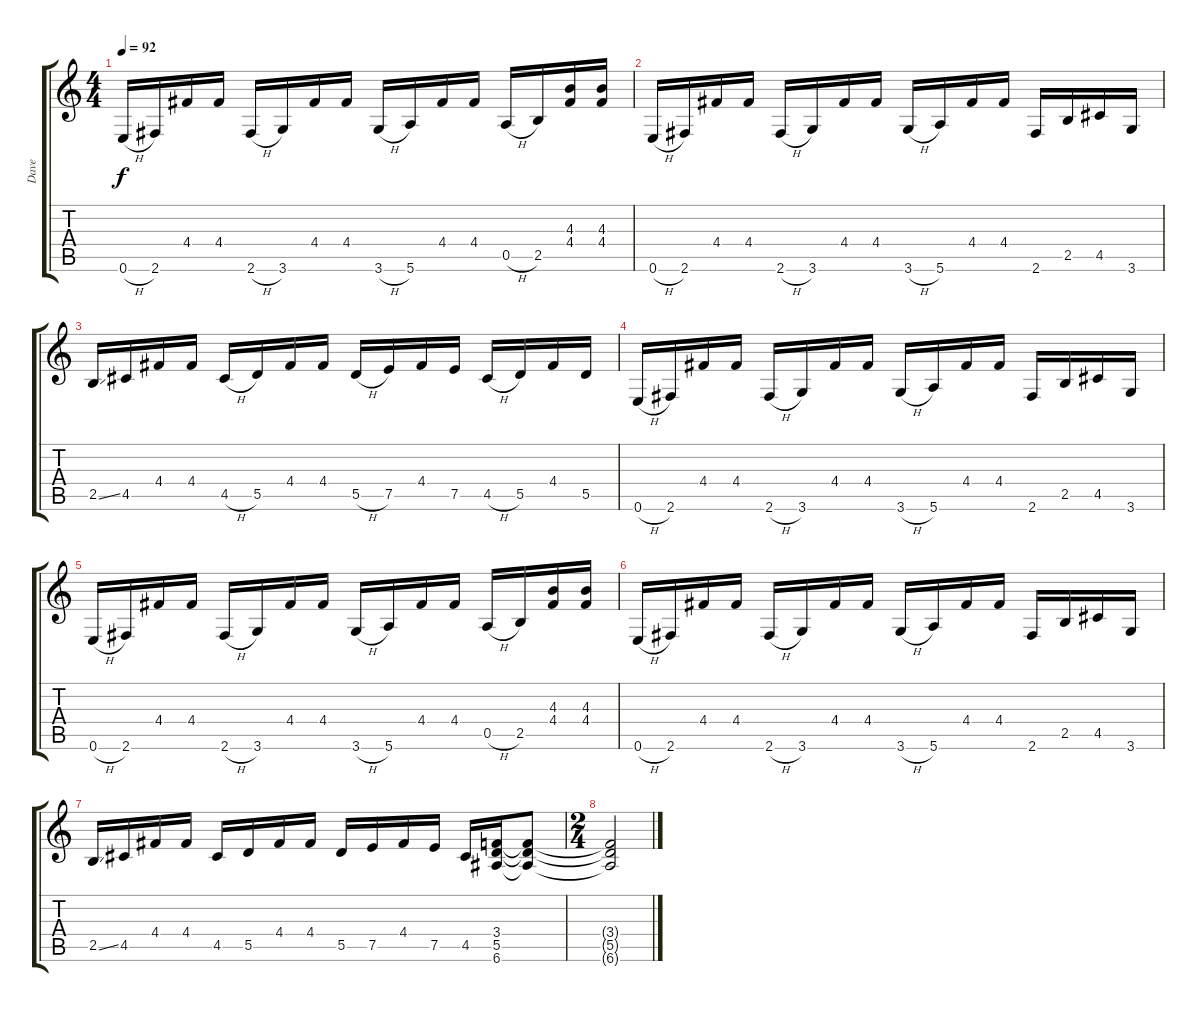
\track ("Dave" "Dave") {instrument distortionguitar}
\staff {score tabs}
\tuning (E4 B3 G3 D3 A2 E2) {hide}
\ts (4 4)
\tempo 92
\clef g2
\ks c
0.6{h}.16{dy f} 2.6.16 4.4.16 4.4.16 2.6{h}.16 3.6.16 4.4.16 4.4.16 3.6{h}.16 5.6.16 4.4.16 4.4.16 0.5{h}.16 2.5.16 (4.3 4.4).16 (4.3 4.4).16 |
0.6{h}.16 2.6.16 4.4.16 4.4.16 2.6{h}.16 3.6.16 4.4.16 4.4.16 3.6{h}.16 5.6.16 4.4.16 4.4.16 2.6.16 2.5.16 4.5.16 3.6.16 |
2.5{ss}.16 4.5.16 4.4.16 4.4.16 4.5{h}.16 5.5.16 4.4.16 4.4.16 5.5{h}.16 7.5.16 4.4.16 7.5.16 4.5{h}.16 5.5.16 4.4.16 5.5.16 |
0.6{h}.16 2.6.16 4.4.16 4.4.16 2.6{h}.16 3.6.16 4.4.16 4.4.16 3.6{h}.16 5.6.16 4.4.16 4.4.16 2.6.16 2.5.16 4.5.16 3.6.16 |
0.6{h}.16 2.6.16 4.4.16 4.4.16 2.6{h}.16 3.6.16 4.4.16 4.4.16 3.6{h}.16 5.6.16 4.4.16 4.4.16 0.5{h}.16 2.5.16 (4.3 4.4).16 (4.3 4.4).16 |
0.6{h}.16 2.6.16 4.4.16 4.4.16 2.6{h}.16 3.6.16 4.4.16 4.4.16 3.6{h}.16 5.6.16 4.4.16 4.4.16 2.6.16 2.5.16 4.5.16 3.6.16 |
2.5{ss}.16 4.5.16 4.4.16 4.4.16 4.5.16 5.5.16 4.4.16 4.4.16 5.5.16 7.5.16 4.4.16 7.5.16 4.5.16 (3.4 5.5 6.6).16 (3.4{t} 5.5{t} 6.6{t}).8 |
\ts (2 4)
(3.4{t} 5.5{t} 6.6{t}).2
